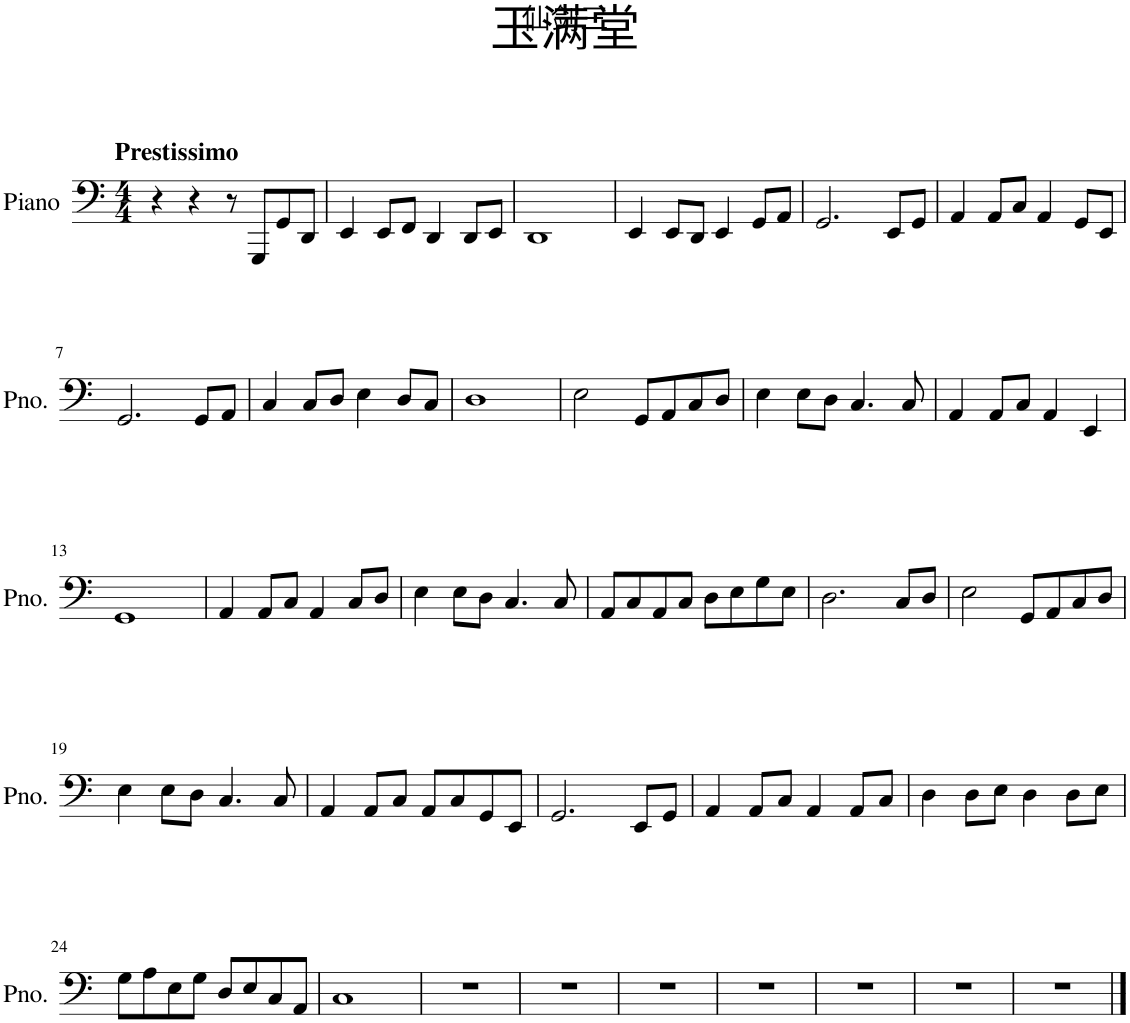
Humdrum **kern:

**kern
*part1
*staff1
*I"Piano
*I'Pno.
*clefF4
*k[]
*M4/4
=1
!LO:TX:a:B:t=Prestissimo
4r
4r
8r
8GGG/L
8GG/
8DD/J
=2
4EE/
8EE/L
8FF/J
4DD/
8DD/L
8EE/J
=3
1DD
=4
4EE/
8EE/L
8DD/J
4EE/
8GG/L
8AA/J
=5
2.GG/
8EE/L
8GG/J
=6
4AA/
8AA/L
8C/J
4AA/
8GG/L
8EE/J
!!LO:LB:g=z
=7
2.GG/
8GG/L
8AA/J
=8
4C/
8C/L
8D/J
4E\
8D/L
8C/J
=9
1D
=10
2E\
8GG/L
8AA/
8C/
8D/J
=11
4E\
8E\L
8D\J
4.C/
8C/
=12
4AA/
8AA/L
8C/J
4AA/
4EE/
!!LO:LB:g=z
=13
1GG
=14
4AA/
8AA/L
8C/J
4AA/
8C/L
8D/J
=15
4E\
8E\L
8D\J
4.C/
8C/
=16
8AA/L
8C/
8AA/
8C/J
8D\L
8E\
8G\
8E\J
=17
2.D\
8C/L
8D/J
=18
2E\
8GG/L
8AA/
8C/
8D/J
!!LO:LB:g=z
=19
4E\
8E\L
8D\J
4.C/
8C/
=20
4AA/
8AA/L
8C/J
8AA/L
8C/
8GG/
8EE/J
=21
2.GG/
8EE/L
8GG/J
=22
4AA/
8AA/L
8C/J
4AA/
8AA/L
8C/J
=23
4D\
8D\L
8E\J
4D\
8D\L
8E\J
!!LO:LB:g=z
=24
8G\L
8A\
8E\
8G\J
8D/L
8E/
8C/
8AA/J
=25
1C
=26
1r
=27
1r
=28
1r
=29
1r
=30
1r
=31
1r
=32
1r
==
*-
